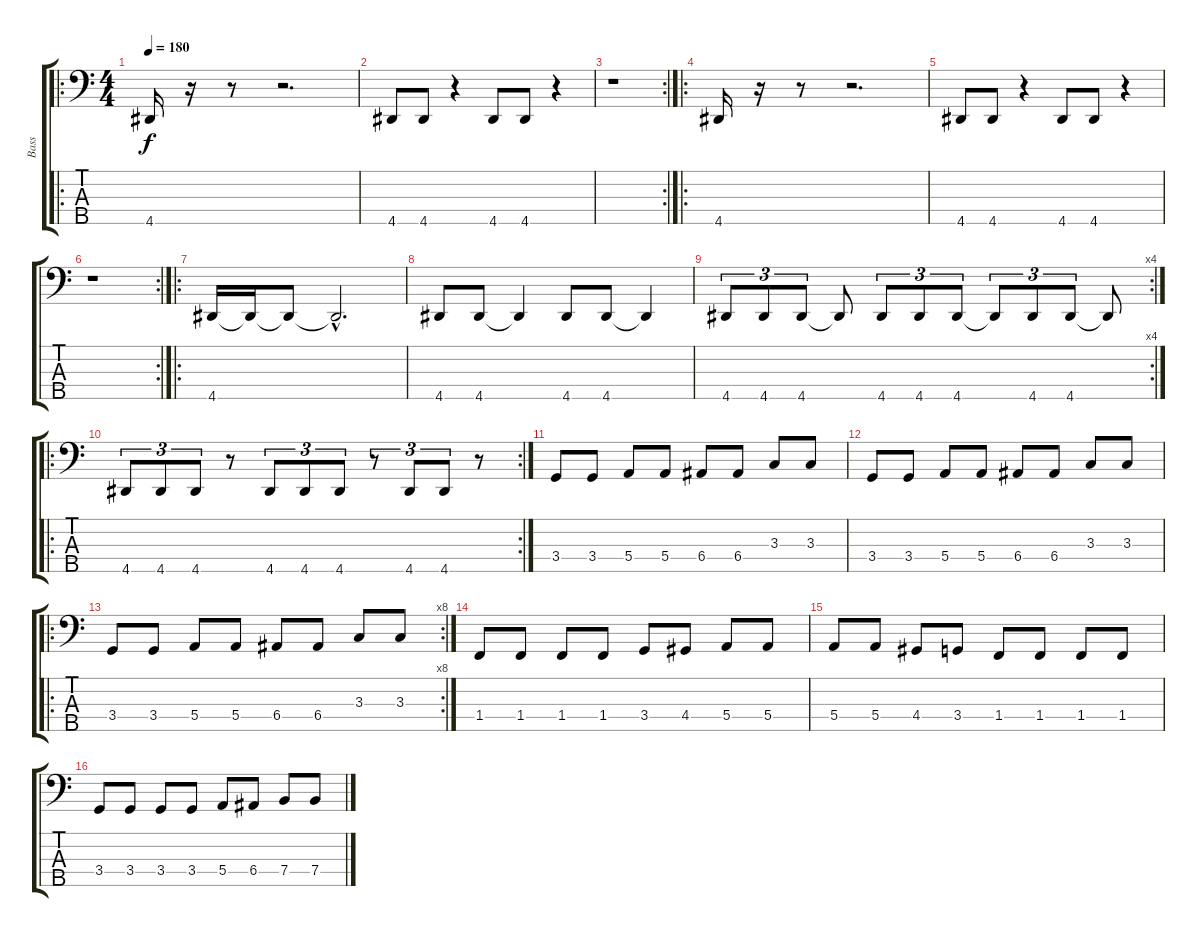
\track ("Bass" "Bass") {instrument electricbasspick}
\staff {score tabs}
\tuning (G2 D2 A1 E1 B0) {hide}
\ro
\ts (4 4)
\tempo 180
\clef f4
\ks c
4.5.16{dy f instrument electricbasspick} r.16 r.8 r.2{d} |
4.5.8 4.5.8 r.4 4.5.8 4.5.8 r.4 |
\rc 2
r.1 |
\ro
4.5.16 r.16 r.8 r.2{d} |
4.5.8 4.5.8 r.4 4.5.8 4.5.8 r.4 |
\rc 2
r.1 |
\ro
4.5.16 4.5{t}.16 4.5{t}.8 4.5{hac t}.2{d} |
4.5.8 4.5.8 4.5{t}.4 4.5.8 4.5.8 4.5{t}.4 |
\rc 4
4.5.8{tu (3 2)} 4.5.8{tu (3 2)} 4.5.8{tu (3 2)} 4.5{t}.8 4.5.8{tu (3 2)} 4.5.8{tu (3 2)} 4.5.8{tu (3 2)} 4.5{t}.8{tu (3 2)} 4.5.8{tu (3 2)} 4.5.8{tu (3 2)} 4.5{t}.8 |
\ro
\rc 2
4.5.8{tu (3 2)} 4.5.8{tu (3 2)} 4.5.8{tu (3 2)} r.8 4.5.8{tu (3 2)} 4.5.8{tu (3 2)} 4.5.8{tu (3 2)} r.8{tu (3 2)} 4.5.8{tu (3 2)} 4.5.8{tu (3 2)} r.8 |
3.4.8 3.4.8 5.4.8 5.4.8 6.4.8 6.4.8 3.3.8 3.3.8 |
3.4.8 3.4.8 5.4.8 5.4.8 6.4.8 6.4.8 3.3.8 3.3.8 |
\ro
\rc 8
3.4.8 3.4.8 5.4.8 5.4.8 6.4.8 6.4.8 3.3.8 3.3.8 |
1.4.8 1.4.8 1.4.8 1.4.8 3.4.8 4.4.8 5.4.8 5.4.8 |
5.4.8 5.4.8 4.4.8 3.4.8 1.4.8 1.4.8 1.4.8 1.4.8 |
3.4.8 3.4.8 3.4.8 3.4.8 5.4.8 6.4.8 7.4.8 7.4.8
